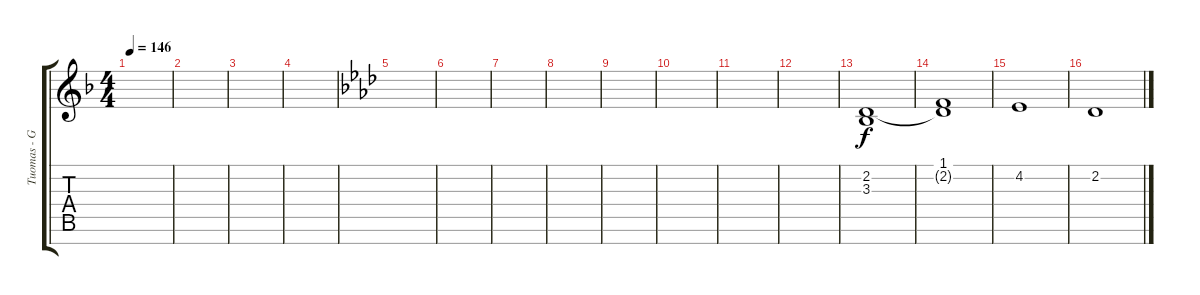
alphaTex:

\track ("Tuomas - Goblins" "Tuomas - G") {instrument fx6goblins}
\staff {score tabs}
\tuning (E4 B3 G3 D3 A2 E2 B1) {hide}
\ts (4 4)
\tempo 146
\clef g2
\ks dminor
|
|
|
|
\ks fminor
|
|
|
|
|
|
|
|
(2.2 3.3).1 |
(1.1 2.2{t}).1 |
4.2.1 |
2.2.1
